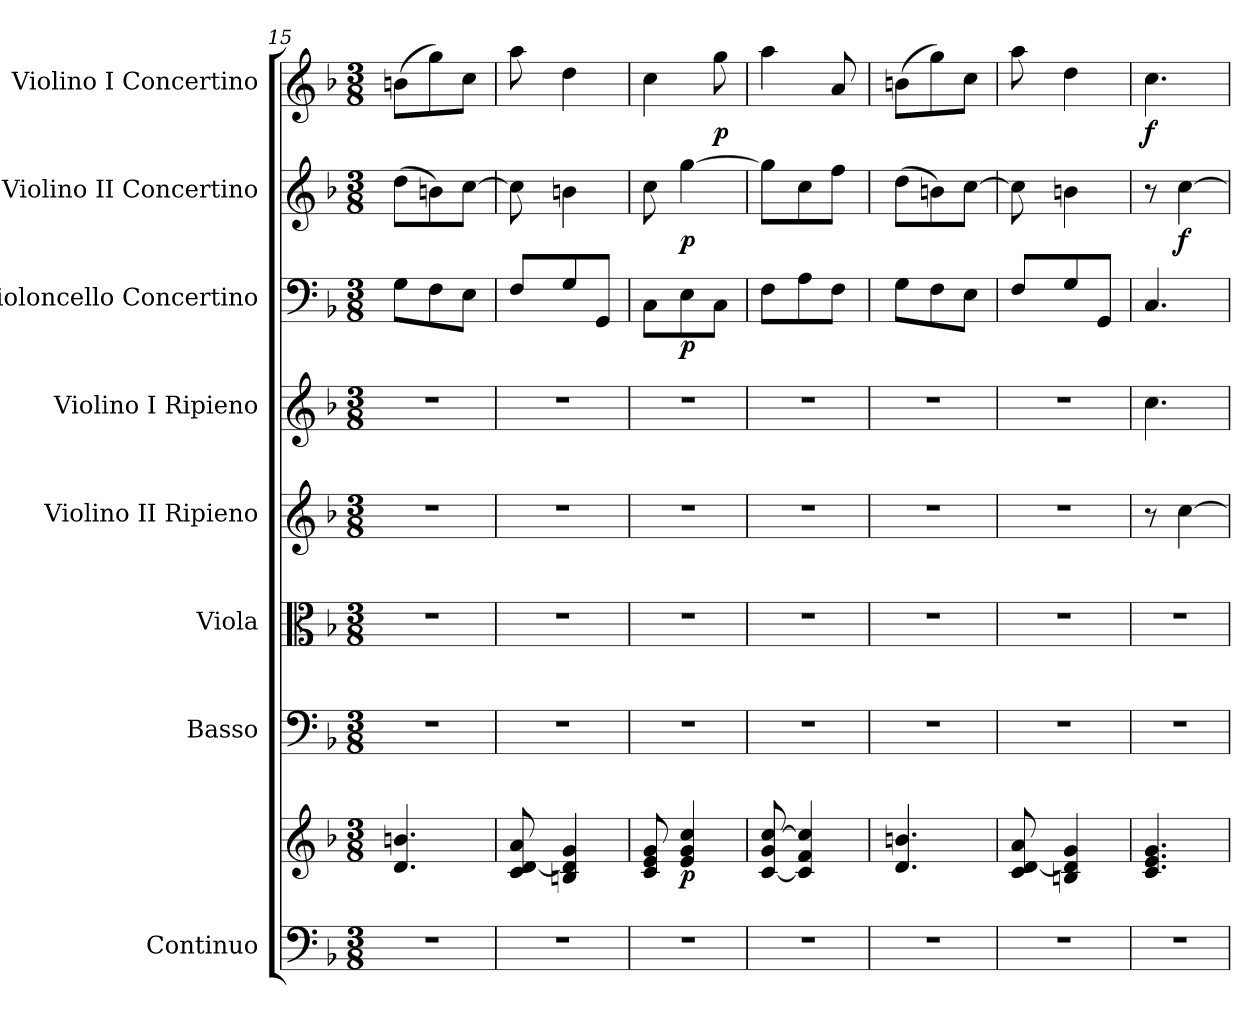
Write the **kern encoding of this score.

**kern	**kern	**dynam	**kern	**kern	**kern	**kern	**kern	**dynam	**kern	**dynam	**kern	**dynam
*part8	*part8	*part8	*part7	*part6	*part5	*part4	*part3	*part3	*part2	*part2	*part1	*part1
*staff9	*staff8	*staff8/9	*staff7	*staff6	*staff5	*staff4	*staff3	*staff3	*staff2	*staff2	*staff1	*staff1
*I"Continuo	*	*	*I"Basso	*I"Viola	*I"Violino II Ripieno	*I"Violino I Ripieno	*I"Violoncello Concertino	*	*I"Violino II Concertino	*	*I"Violino I Concertino	*
*	*	*	*	*	*	*	*I'Vc	*	*I'Vln	*	*I'Vln	*
!!LO:PB:g=z
*clefF4	*clefG2	*	*clefF4	*clefC3	*clefG2	*clefG2	*clefF4	*	*clefG2	*	*clefG2	*
*k[b-]	*k[b-]	*	*k[b-]	*k[b-]	*k[b-]	*k[b-]	*k[b-]	*	*k[b-]	*	*k[b-]	*
*M3/8	*M3/8	*	*M3/8	*M3/8	*M3/8	*M3/8	*M3/8	*	*M3/8	*	*M3/8	*
=15	=15	=15	=15	=15	=15	=15	=15	=15	=15	=15	=15	=15
4.r	4.d/ 4.bn/	.	4.r	4.r	4.r	4.r	8G\L	.	(>8dd\L	.	(>8bn\L	.
.	.	.	.	.	.	.	8F\	.	8bn\)	.	8gg\)	.
.	.	.	.	.	.	.	8E\J	.	[8cc\J	.	8cc\J	.
=16	=16	=16	=16	=16	=16	=16	=16	=16	=16	=16	=16	=16
4.r	8c/ [8d/ 8a/	.	4.r	4.r	4.r	4.r	8F/L	.	8cc\]	.	8aa\	.
.	4Bn/ 4d/] 4g/	.	.	.	.	.	8G/	.	4bn\	.	4dd\	.
.	.	.	.	.	.	.	8GG/J	.	.	.	.	.
=17	=17	=17	=17	=17	=17	=17	=17	=17	=17	=17	=17	=17
4.r	8c/ 8e/ 8g/	.	4.r	4.r	4.r	4.r	8C\L	.	8cc\	.	4cc\	.
!	!	!LO:DY:b	!	!	!	!	!	!LO:DY:b	!	!LO:DY:b	!	!
.	4e/ 4g/ 4cc/	p	.	.	.	.	8E\	p	[4gg\	p	.	.
!	!	!	!	!	!	!	!	!	!	!	!	!LO:DY:b
.	.	.	.	.	.	.	8C\J	.	.	.	8gg\	p
=18	=18	=18	=18	=18	=18	=18	=18	=18	=18	=18	=18	=18
4.r	[8c/ 8g/ [8cc/	.	4.r	4.r	4.r	4.r	8F\L	.	8gg\L]	.	4aa\	.
.	4c/] 4f/ 4cc/]	.	.	.	.	.	8A\	.	8cc\	.	.	.
.	.	.	.	.	.	.	8F\J	.	8ff\J	.	8a/	.
=19	=19	=19	=19	=19	=19	=19	=19	=19	=19	=19	=19	=19
4.r	4.d/ 4.bn/	.	4.r	4.r	4.r	4.r	8G\L	.	(>8dd\L	.	(>8bn\L	.
.	.	.	.	.	.	.	8F\	.	8bn\)	.	8gg\)	.
.	.	.	.	.	.	.	8E\J	.	[8cc\J	.	8cc\J	.
=20	=20	=20	=20	=20	=20	=20	=20	=20	=20	=20	=20	=20
4.r	8c/ [8d/ 8a/	.	4.r	4.r	4.r	4.r	8F/L	.	8cc\]	.	8aa\	.
.	4Bn/ 4d/] 4g/	.	.	.	.	.	8G/	.	4bn\	.	4dd\	.
.	.	.	.	.	.	.	8GG/J	.	.	.	.	.
=21	=21	=21	=21	=21	=21	=21	=21	=21	=21	=21	=21	=21
!	!	!	!	!	!	!	!	!	!	!	!	!LO:DY:b
4.r	4.c/ 4.e/ 4.g/	.	4.r	4.r	8r	4.cc\	4.C/	.	8r	.	4.cc\	f
!	!	!	!	!	!	!	!	!	!	!LO:DY:b	!	!
.	.	.	.	.	[4cc\	.	.	.	[4cc\	f	.	.
=	=	=	=	=	=	=	=	=	=	=	=	=
*-	*-	*-	*-	*-	*-	*-	*-	*-	*-	*-	*-	*-
